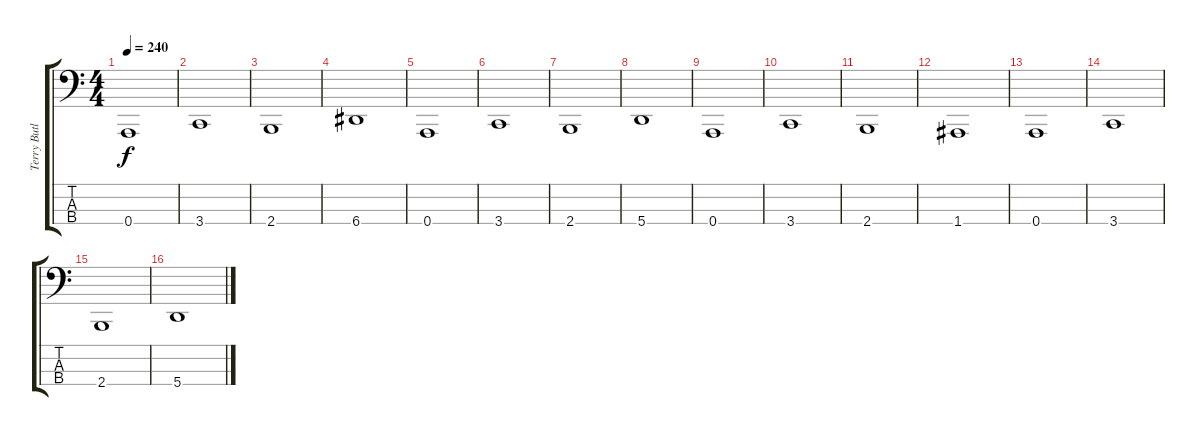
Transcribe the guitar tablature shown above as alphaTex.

\track ("Terry Butler - Bass" "Terry Butl") {instrument fretlessbass}
\staff {score tabs}
\tuning (D2 A1 E1 A0) {hide}
\ts (4 4)
\tempo 240
\clef f4
\ks c
0.4.1{dy f} |
3.4.1 |
2.4.1 |
6.4.1 |
0.4.1 |
3.4.1 |
2.4.1 |
5.4.1 |
0.4.1 |
3.4.1 |
2.4.1 |
1.4.1 |
0.4.1{volume 16 balance 8 instrument fretlessbass} |
3.4.1 |
2.4.1 |
5.4.1
